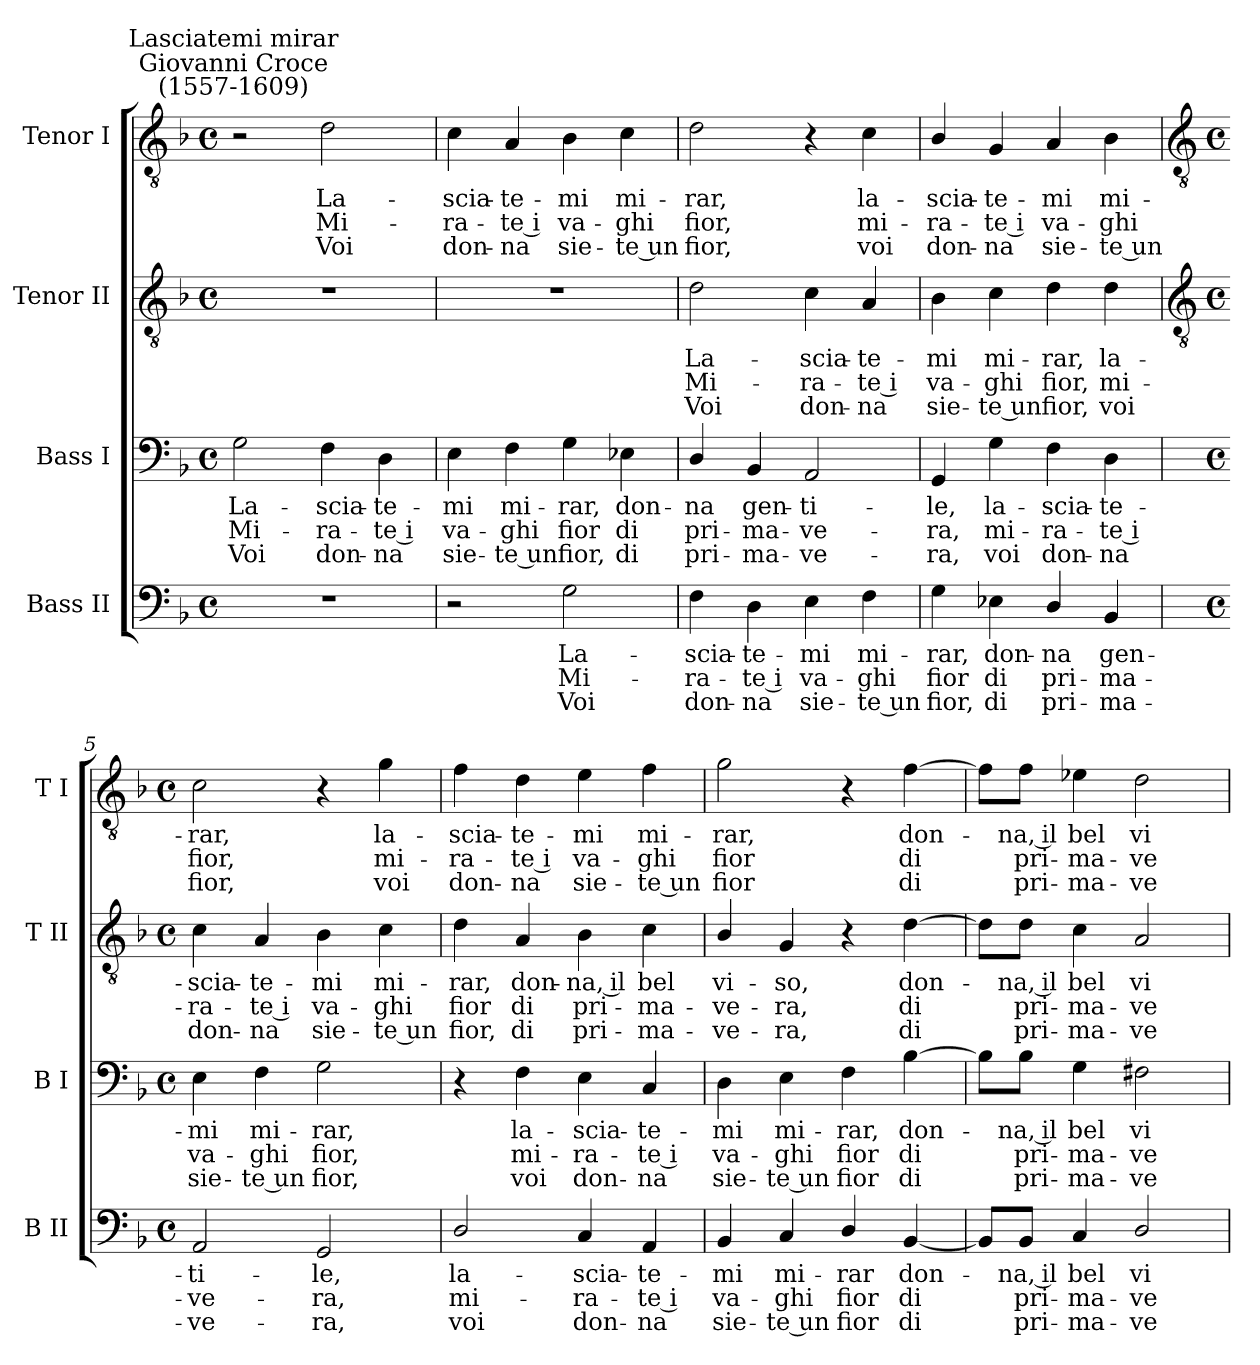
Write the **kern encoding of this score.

**kern	**text	**text	**text	**kern	**text	**text	**text	**kern	**text	**text	**text	**kern	**text	**text	**text
*part4	*part4	*part4	*part4	*part3	*part3	*part3	*part3	*part2	*part2	*part2	*part2	*part1	*part1	*part1	*part1
*staff4	*staff4	*staff4	*staff4	*staff3	*staff3	*staff3	*staff3	*staff2	*staff2	*staff2	*staff2	*staff1	*staff1	*staff1	*staff1
*I"Bass II	*	*	*	*I"Bass I	*	*	*	*I"Tenor II	*	*	*	*I"Tenor I	*	*	*
*I'B II	*	*	*	*I'B I	*	*	*	*I'T II	*	*	*	*I'T I	*	*	*
*clefF4	*	*	*	*clefF4	*	*	*	*clefGv2	*	*	*	*clefGv2	*	*	*
*k[b-]	*	*	*	*k[b-]	*	*	*	*k[b-]	*	*	*	*k[b-]	*	*	*
*F:	*	*	*	*F:	*	*	*	*F:	*	*	*	*F:	*	*	*
*M4/4	*	*	*	*M4/4	*	*	*	*M4/4	*	*	*	*M4/4	*	*	*
*met(c)	*	*	*	*met(c)	*	*	*	*met(c)	*	*	*	*met(c)	*	*	*
=1	=1	=1	=1	=1	=1	=1	=1	=1	=1	=1	=1	=1	=1	=1	=1
!	!	!	!	!	!	!	!	!	!	!	!	!LO:TX:a:cj:t=Giovanni Croce\n(1557-1609)	!	!	!
!	!	!	!	!	!	!	!	!	!	!	!	!LO:TX:a:cj:t=Lasciatemi mirar	!	!	!
!	!	!	!	!	!LO:LY:b	!LO:LY:b	!LO:LY:b	!	!	!	!	!	!	!	!
1r	.	.	.	2G	La-	-Mi-	-Voi	1r	.	.	.	2r	.	.	.
!	!	!	!	!	!LO:LY:b	!LO:LY:b	!LO:LY:b	!	!	!	!	!	!LO:LY:b	!LO:LY:b	!LO:LY:b
.	.	.	.	4F	scia-	-ra-	-don-	.	.	.	.	2d	La-	-Mi-	-Voi
!	!	!	!	!	!LO:LY:b	!LO:LY:b	!LO:LY:b	!	!	!	!	!	!	!	!
.	.	.	.	4D	-te-	-te i	na	.	.	.	.	.	.	.	.
=2	=2	=2	=2	=2	=2	=2	=2	=2	=2	=2	=2	=2	=2	=2	=2
!	!	!	!	!	!LO:LY:b	!LO:LY:b	!LO:LY:b	!	!	!	!	!	!LO:LY:b	!LO:LY:b	!LO:LY:b
2r	.	.	.	4E	mi	va-	-sie-	1r	.	.	.	4c	scia-	-ra-	-don-
!	!	!	!	!	!LO:LY:b	!LO:LY:b	!LO:LY:b	!	!	!	!	!	!LO:LY:b	!LO:LY:b	!LO:LY:b
.	.	.	.	4F	-mi-	-ghi	te un	.	.	.	.	4A	-te-	-te i	na
!	!LO:LY:b	!LO:LY:b	!LO:LY:b	!	!LO:LY:b	!LO:LY:b	!LO:LY:b	!	!	!	!	!	!LO:LY:b	!LO:LY:b	!LO:LY:b
2G	La-	-Mi-	-Voi	4G	rar,	fior	fior,	.	.	.	.	4B-	mi	va-	-sie-
!	!	!	!	!	!LO:LY:b	!LO:LY:b	!LO:LY:b	!	!	!	!	!	!LO:LY:b	!LO:LY:b	!LO:LY:b
.	.	.	.	4E-X	don-	-di	di	.	.	.	.	4c	-mi-	-ghi	te un
=3	=3	=3	=3	=3	=3	=3	=3	=3	=3	=3	=3	=3	=3	=3	=3
!	!LO:LY:b	!LO:LY:b	!LO:LY:b	!	!LO:LY:b	!LO:LY:b	!LO:LY:b	!	!LO:LY:b	!LO:LY:b	!LO:LY:b	!	!LO:LY:b	!LO:LY:b	!LO:LY:b
4F	scia-	-ra-	-don-	4D/	na	pri-	-pri-	2d	La-	-Mi-	-Voi	2d	rar,	fior,	fior,
!	!LO:LY:b	!LO:LY:b	!LO:LY:b	!	!LO:LY:b	!LO:LY:b	!LO:LY:b	!	!	!	!	!	!	!	!
4D	-te-	-te i	na	4BB-	-gen-	-ma-	-ma-	.	.	.	.	.	.	.	.
!	!LO:LY:b	!LO:LY:b	!LO:LY:b	!	!LO:LY:b	!LO:LY:b	!LO:LY:b	!	!LO:LY:b	!LO:LY:b	!LO:LY:b	!	!	!	!
4E	mi	va-	-sie-	2AA	-ti-	-ve-	-ve-	4c	scia-	-ra-	-don-	4r	.	.	.
!	!LO:LY:b	!LO:LY:b	!LO:LY:b	!	!	!	!	!	!LO:LY:b	!LO:LY:b	!LO:LY:b	!	!LO:LY:b	!LO:LY:b	!LO:LY:b
4F	-mi-	-ghi	te un	.	.	.	.	4A	-te-	-te i	na	4c	la-	-mi-	-voi
=4	=4	=4	=4	=4	=4	=4	=4	=4	=4	=4	=4	=4	=4	=4	=4
!	!LO:LY:b	!LO:LY:b	!LO:LY:b	!	!LO:LY:b	!LO:LY:b	!LO:LY:b	!	!LO:LY:b	!LO:LY:b	!LO:LY:b	!	!LO:LY:b	!LO:LY:b	!LO:LY:b
4G	rar,	fior	fior,	4GG	-le,	ra,	ra,	4B-	mi	va-	-sie-	4B-/	scia-	-ra-	-don-
!	!LO:LY:b	!LO:LY:b	!LO:LY:b	!	!LO:LY:b	!LO:LY:b	!LO:LY:b	!	!LO:LY:b	!LO:LY:b	!LO:LY:b	!	!LO:LY:b	!LO:LY:b	!LO:LY:b
4E-X	don-	-di	di	4G	la-	-mi-	-voi	4c	-mi-	-ghi	te un	4G	-te-	-te i	na
!	!LO:LY:b	!LO:LY:b	!LO:LY:b	!	!LO:LY:b	!LO:LY:b	!LO:LY:b	!	!LO:LY:b	!LO:LY:b	!LO:LY:b	!	!LO:LY:b	!LO:LY:b	!LO:LY:b
4D/	na	pri-	-pri-	4F	scia-	-ra-	-don-	4d	rar,	fior,	fior,	4A	mi	va-	-sie-
!	!LO:LY:b	!LO:LY:b	!LO:LY:b	!	!LO:LY:b	!LO:LY:b	!LO:LY:b	!	!LO:LY:b	!LO:LY:b	!LO:LY:b	!	!LO:LY:b	!LO:LY:b	!LO:LY:b
4BB-	-gen-	-ma-	-ma-	4D	-te-	-te i	na	4d	la-	-mi-	-voi	4B-	-mi-	-ghi	te un
!!LO:LB:g=z
=5	=5	=5	=5	=5	=5	=5	=5	=5	=5	=5	=5	=5	=5	=5	=5
*	*	*	*	*	*	*	*	*clefGv2	*	*	*	*clefGv2	*	*	*
*M4/4	*	*	*	*M4/4	*	*	*	*M4/4	*	*	*	*M4/4	*	*	*
*met(c)	*	*	*	*met(c)	*	*	*	*met(c)	*	*	*	*met(c)	*	*	*
!	!LO:LY:b	!LO:LY:b	!LO:LY:b	!	!LO:LY:b	!LO:LY:b	!LO:LY:b	!	!LO:LY:b	!LO:LY:b	!LO:LY:b	!	!LO:LY:b	!LO:LY:b	!LO:LY:b
2AA	-ti-	-ve-	-ve-	4E	mi	va-	-sie-	4c	scia-	-ra-	-don-	2c	rar,	fior,	fior,
!	!	!	!	!	!LO:LY:b	!LO:LY:b	!LO:LY:b	!	!LO:LY:b	!LO:LY:b	!LO:LY:b	!	!	!	!
.	.	.	.	4F	-mi-	-ghi	te un	4A	-te-	-te i	na	.	.	.	.
!	!LO:LY:b	!LO:LY:b	!LO:LY:b	!	!LO:LY:b	!LO:LY:b	!LO:LY:b	!	!LO:LY:b	!LO:LY:b	!LO:LY:b	!	!	!	!
2GG	-le,	ra,	ra,	2G	rar,	fior,	fior,	4B-	mi	va-	-sie-	4r	.	.	.
!	!	!	!	!	!	!	!	!	!LO:LY:b	!LO:LY:b	!LO:LY:b	!	!LO:LY:b	!LO:LY:b	!LO:LY:b
.	.	.	.	.	.	.	.	4c	-mi-	-ghi	te un	4g	la-	-mi-	-voi
=6	=6	=6	=6	=6	=6	=6	=6	=6	=6	=6	=6	=6	=6	=6	=6
!	!LO:LY:b	!LO:LY:b	!LO:LY:b	!	!	!	!	!	!LO:LY:b	!LO:LY:b	!LO:LY:b	!	!LO:LY:b	!LO:LY:b	!LO:LY:b
2D/	la-	-mi-	-voi	4r	.	.	.	4d	rar,	fior	fior,	4f	scia-	-ra-	-don-
!	!	!	!	!	!LO:LY:b	!LO:LY:b	!LO:LY:b	!	!LO:LY:b	!LO:LY:b	!LO:LY:b	!	!LO:LY:b	!LO:LY:b	!LO:LY:b
.	.	.	.	4F	la-	-mi-	-voi	4A	don-	-di	di	4d	-te-	-te i	na
!	!LO:LY:b	!LO:LY:b	!LO:LY:b	!	!LO:LY:b	!LO:LY:b	!LO:LY:b	!	!LO:LY:b	!LO:LY:b	!LO:LY:b	!	!LO:LY:b	!LO:LY:b	!LO:LY:b
4C	scia-	-ra-	-don-	4E	scia-	-ra-	-don-	4B-	na, il	pri-	-pri-	4e	mi	va-	-sie-
!	!LO:LY:b	!LO:LY:b	!LO:LY:b	!	!LO:LY:b	!LO:LY:b	!LO:LY:b	!	!LO:LY:b	!LO:LY:b	!LO:LY:b	!	!LO:LY:b	!LO:LY:b	!LO:LY:b
4AA	-te-	-te i	na	4C	-te-	-te i	na	4c	-bel	ma-	-ma-	4f	-mi-	-ghi	te un
=7	=7	=7	=7	=7	=7	=7	=7	=7	=7	=7	=7	=7	=7	=7	=7
!	!LO:LY:b	!LO:LY:b	!LO:LY:b	!	!LO:LY:b	!LO:LY:b	!LO:LY:b	!	!LO:LY:b	!LO:LY:b	!LO:LY:b	!	!LO:LY:b	!LO:LY:b	!LO:LY:b
4BB-	mi	va-	-sie-	4D	mi	va-	-sie-	4B-/	-vi-	-ve-	-ve-	2g	rar,	fior	fior
!	!LO:LY:b	!LO:LY:b	!LO:LY:b	!	!LO:LY:b	!LO:LY:b	!LO:LY:b	!	!LO:LY:b	!LO:LY:b	!LO:LY:b	!	!	!	!
4C	-mi-	-ghi	te un	4E	-mi-	-ghi	te un	4G	-so,	ra,	ra,	.	.	.	.
!	!LO:LY:b	!LO:LY:b	!LO:LY:b	!	!LO:LY:b	!LO:LY:b	!LO:LY:b	!	!	!	!	!	!	!	!
4D/	rar	fior	fior	4F	rar,	fior	fior	4r	.	.	.	4r	.	.	.
!	!LO:LY:b	!LO:LY:b	!LO:LY:b	!	!LO:LY:b	!LO:LY:b	!LO:LY:b	!	!LO:LY:b	!LO:LY:b	!LO:LY:b	!	!LO:LY:b	!LO:LY:b	!LO:LY:b
[4BB-	don-	di	di	[4B-	don-	di	di	[4d	don-	di	di	[4f	don-	di	di
=8	=8	=8	=8	=8	=8	=8	=8	=8	=8	=8	=8	=8	=8	=8	=8
8BB-/L]	.	.	.	8B-\L]	.	.	.	8d\L]	.	.	.	8f\L]	.	.	.
!	!LO:LY:b	!LO:LY:b	!LO:LY:b	!	!LO:LY:b	!LO:LY:b	!LO:LY:b	!	!LO:LY:b	!LO:LY:b	!LO:LY:b	!	!LO:LY:b	!LO:LY:b	!LO:LY:b
8BB-/J	na, il	pri-	-pri-	8B-\J	na, il	pri-	-pri-	8d\J	na, il	pri-	-pri-	8f\J	na, il	pri-	-pri-
!	!LO:LY:b	!LO:LY:b	!LO:LY:b	!	!LO:LY:b	!LO:LY:b	!LO:LY:b	!	!LO:LY:b	!LO:LY:b	!LO:LY:b	!	!LO:LY:b	!LO:LY:b	!LO:LY:b
4C	-bel	ma-	-ma-	4G	-bel	ma-	-ma-	4c	-bel	ma-	-ma-	4e-X	-bel	ma-	-ma-
!	!LO:LY:b	!LO:LY:b	!LO:LY:b	!	!LO:LY:b	!LO:LY:b	!LO:LY:b	!	!LO:LY:b	!LO:LY:b	!LO:LY:b	!	!LO:LY:b	!LO:LY:b	!LO:LY:b
2D/	-vi-	-ve-	-ve-	2F#X	-vi-	-ve-	-ve-	2A	-vi-	-ve-	-ve-	2d	-vi-	-ve-	-ve-
=	=	=	=	=	=	=	=	=	=	=	=	=	=	=	=
*-	*-	*-	*-	*-	*-	*-	*-	*-	*-	*-	*-	*-	*-	*-	*-
